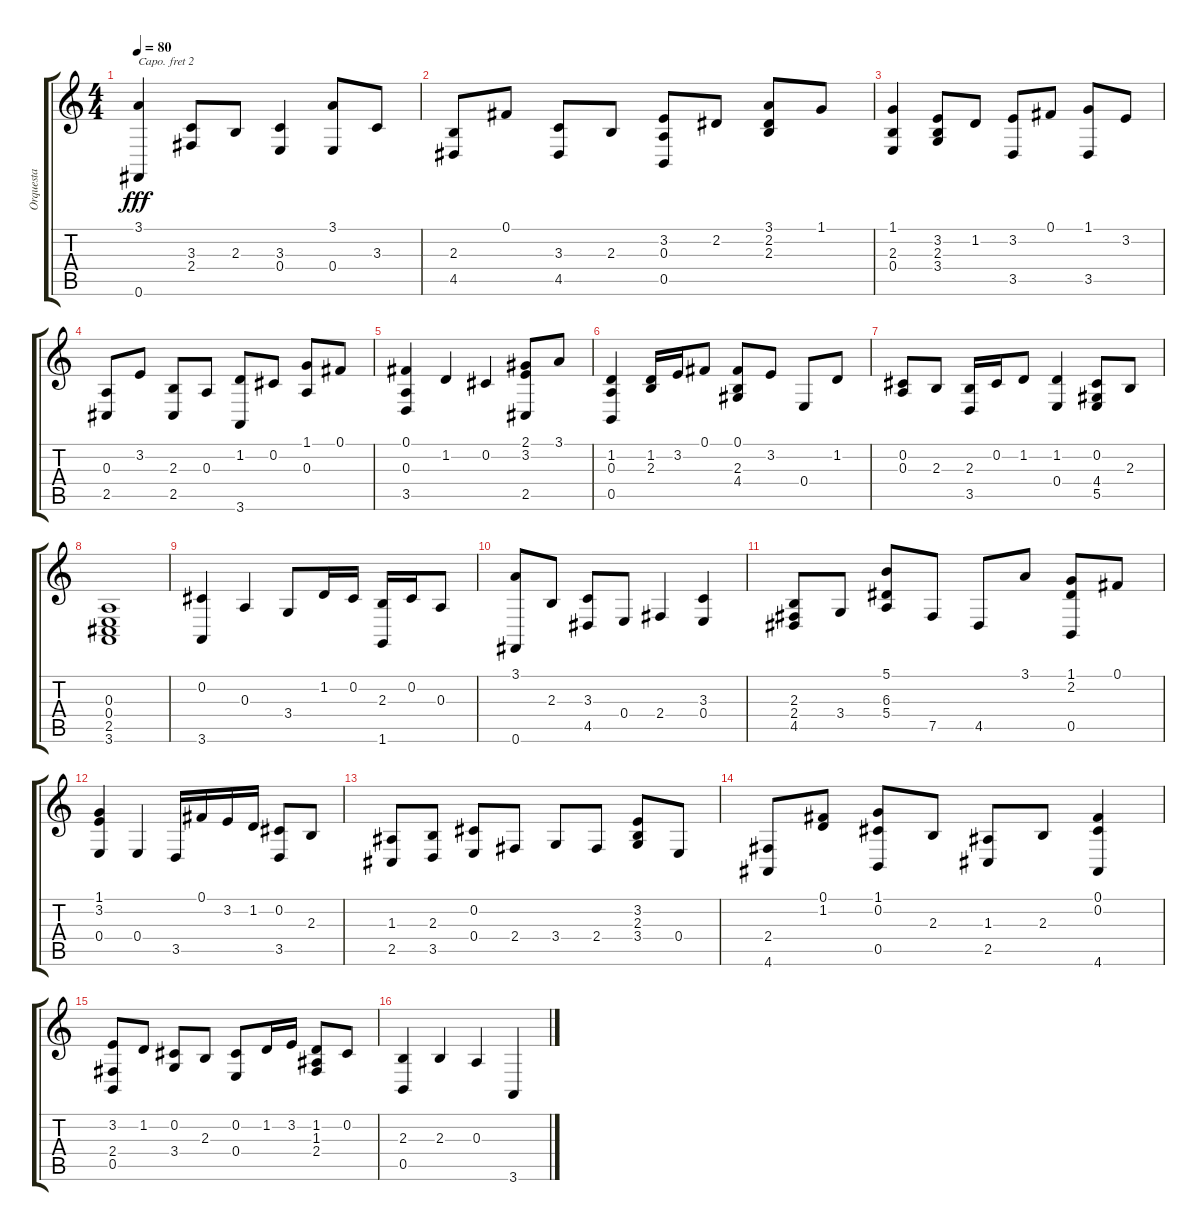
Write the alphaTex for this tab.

\track ("Orquesta" "Orquesta") {instrument synthstrings1}
\staff {score tabs}
\capo 2
\tuning (E4 B3 G3 D3 A2 E2) {hide}
\ts (4 4)
\tempo 80
\clef g2
\ks c
(3.1 0.6).4{dy fff} (3.3 2.4).8 2.3.8 (3.3 0.4).4 (3.1 0.4).8 3.3.8 |
(2.3 4.5).8 0.1.8 (3.3 4.5).8 2.3.8 (3.2 0.3 0.5).8 2.2.8 (3.1 2.2 2.3).8 1.1.8 |
(1.1 2.3 0.4).4 (3.2 2.3 3.4).8 1.2.8 (3.2 3.5).8 0.1.8 (1.1 3.5).8 3.2.8 |
(0.3 2.5).8 3.2.8 (2.3 2.5).8 0.3.8 (1.2 3.6).8 0.2.8 (1.1 0.3).8 0.1.8 |
(0.1 0.3 3.5).4 1.2.4 0.2.4 (2.1 3.2 2.5).8 3.1.8 |
(1.2 0.3 0.5).4 (1.2 2.3).16 3.2.16 0.1.8 (0.1 2.3 4.4).8 3.2.8 0.4.8 1.2.8 |
(0.2 0.3).8 2.3.8 (2.3 3.5).16 0.2.16 1.2.8 (1.2 0.4).4 (0.2 4.4 5.5).8 2.3.8 |
(0.3 0.4 2.5 3.6).1 |
(0.2 3.6).4 0.3.4 3.4.8 1.2.16 0.2.16 (2.3 1.6).16 0.2.16 0.3.8 |
(3.1 0.6).8 2.3.8 (3.3 4.5).8 0.4.8 2.4.4 (3.3 0.4).4 |
(2.3 2.4 4.5).8 3.4.8 (5.1 6.3 5.4).8 7.5.8 4.5.8 3.1.8 (1.1 2.2 0.5).8 0.1.8 |
(1.1 3.2 0.4).4 0.4.4 3.5.16 0.1.16 3.2.16 1.2.16 (0.2 3.5).8 2.3.8 |
(1.3 2.5).8 (2.3 3.5).8 (0.2 0.4).8 2.4.8 3.4.8 2.4.8 (3.2 2.3 3.4).8 0.4.8 |
(2.4 4.6).8 (0.1 1.2).8 (1.1 0.2 0.5).8 2.3.8 (1.3 2.5).8 2.3.8 (0.1 0.2 4.6).4 |
(3.2 2.4 0.5).8 1.2.8 (0.2 3.4).8 2.3.8 (0.2 0.4).8 1.2.16 3.2.16 (1.2 1.3 2.4).8 0.2.8 |
(2.3 0.5).4 2.3.4 0.3.4 3.6.4
